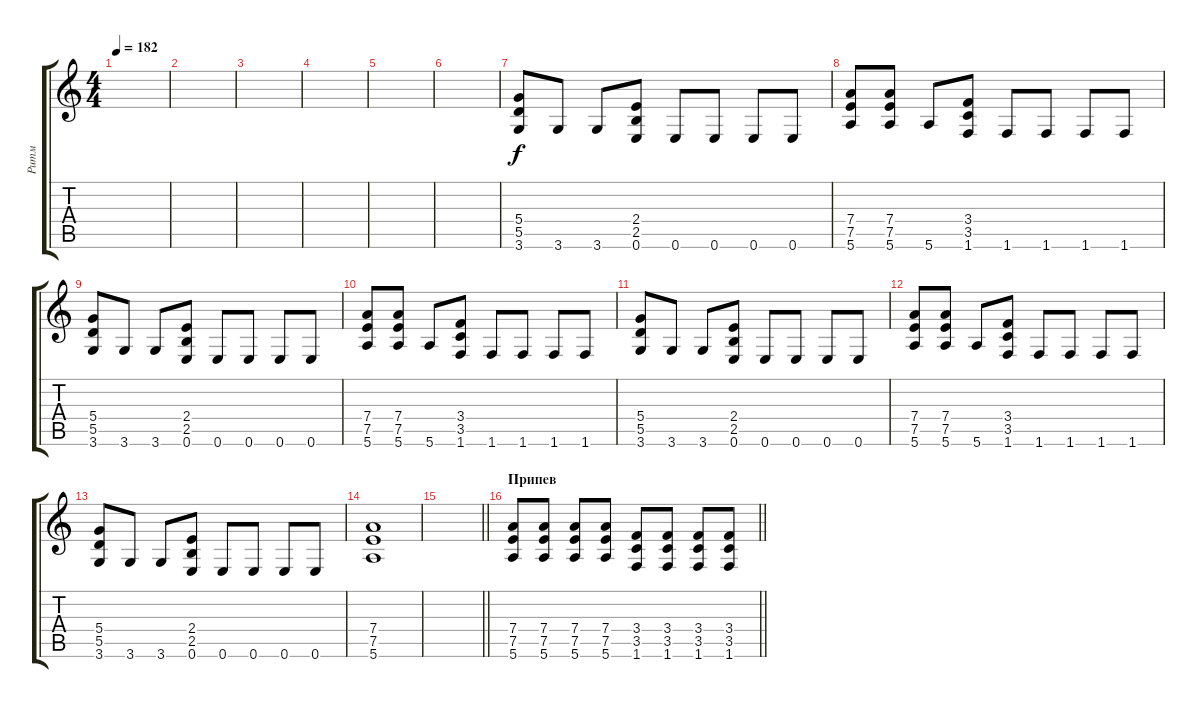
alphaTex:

\track ("Ритм" "Ритм") {instrument overdrivenguitar}
\staff {score tabs}
\tuning (E4 B3 G3 D3 A2 E2) {hide}
\ts (4 4)
\tempo 182
\clef g2
\ks c
|
|
|
|
|
|
(5.4 5.5 3.6).8 3.6.8 3.6.8 (2.4 2.5 0.6).8 0.6.8 0.6.8 0.6.8 0.6.8 |
(7.4 7.5 5.6).8 (7.4 7.5 5.6).8 5.6.8 (3.4 3.5 1.6).8 1.6.8 1.6.8 1.6.8 1.6.8 |
(5.4 5.5 3.6).8 3.6.8 3.6.8 (2.4 2.5 0.6).8 0.6.8 0.6.8 0.6.8 0.6.8 |
(7.4 7.5 5.6).8 (7.4 7.5 5.6).8 5.6.8 (3.4 3.5 1.6).8 1.6.8 1.6.8 1.6.8 1.6.8 |
(5.4 5.5 3.6).8 3.6.8 3.6.8 (2.4 2.5 0.6).8 0.6.8 0.6.8 0.6.8 0.6.8 |
(7.4 7.5 5.6).8 (7.4 7.5 5.6).8 5.6.8 (3.4 3.5 1.6).8 1.6.8 1.6.8 1.6.8 1.6.8 |
(5.4 5.5 3.6).8 3.6.8 3.6.8 (2.4 2.5 0.6).8 0.6.8 0.6.8 0.6.8 0.6.8 |
(7.4 7.5 5.6).1 |
\barLineRight lightlight
|
\section ("" "Припев")
\barLineRight lightlight
(7.4 7.5 5.6).8 (7.4 7.5 5.6).8 (7.4 7.5 5.6).8 (7.4 7.5 5.6).8 (3.4 3.5 1.6).8 (3.4 3.5 1.6).8 (3.4 3.5 1.6).8 (3.4 3.5 1.6).8
